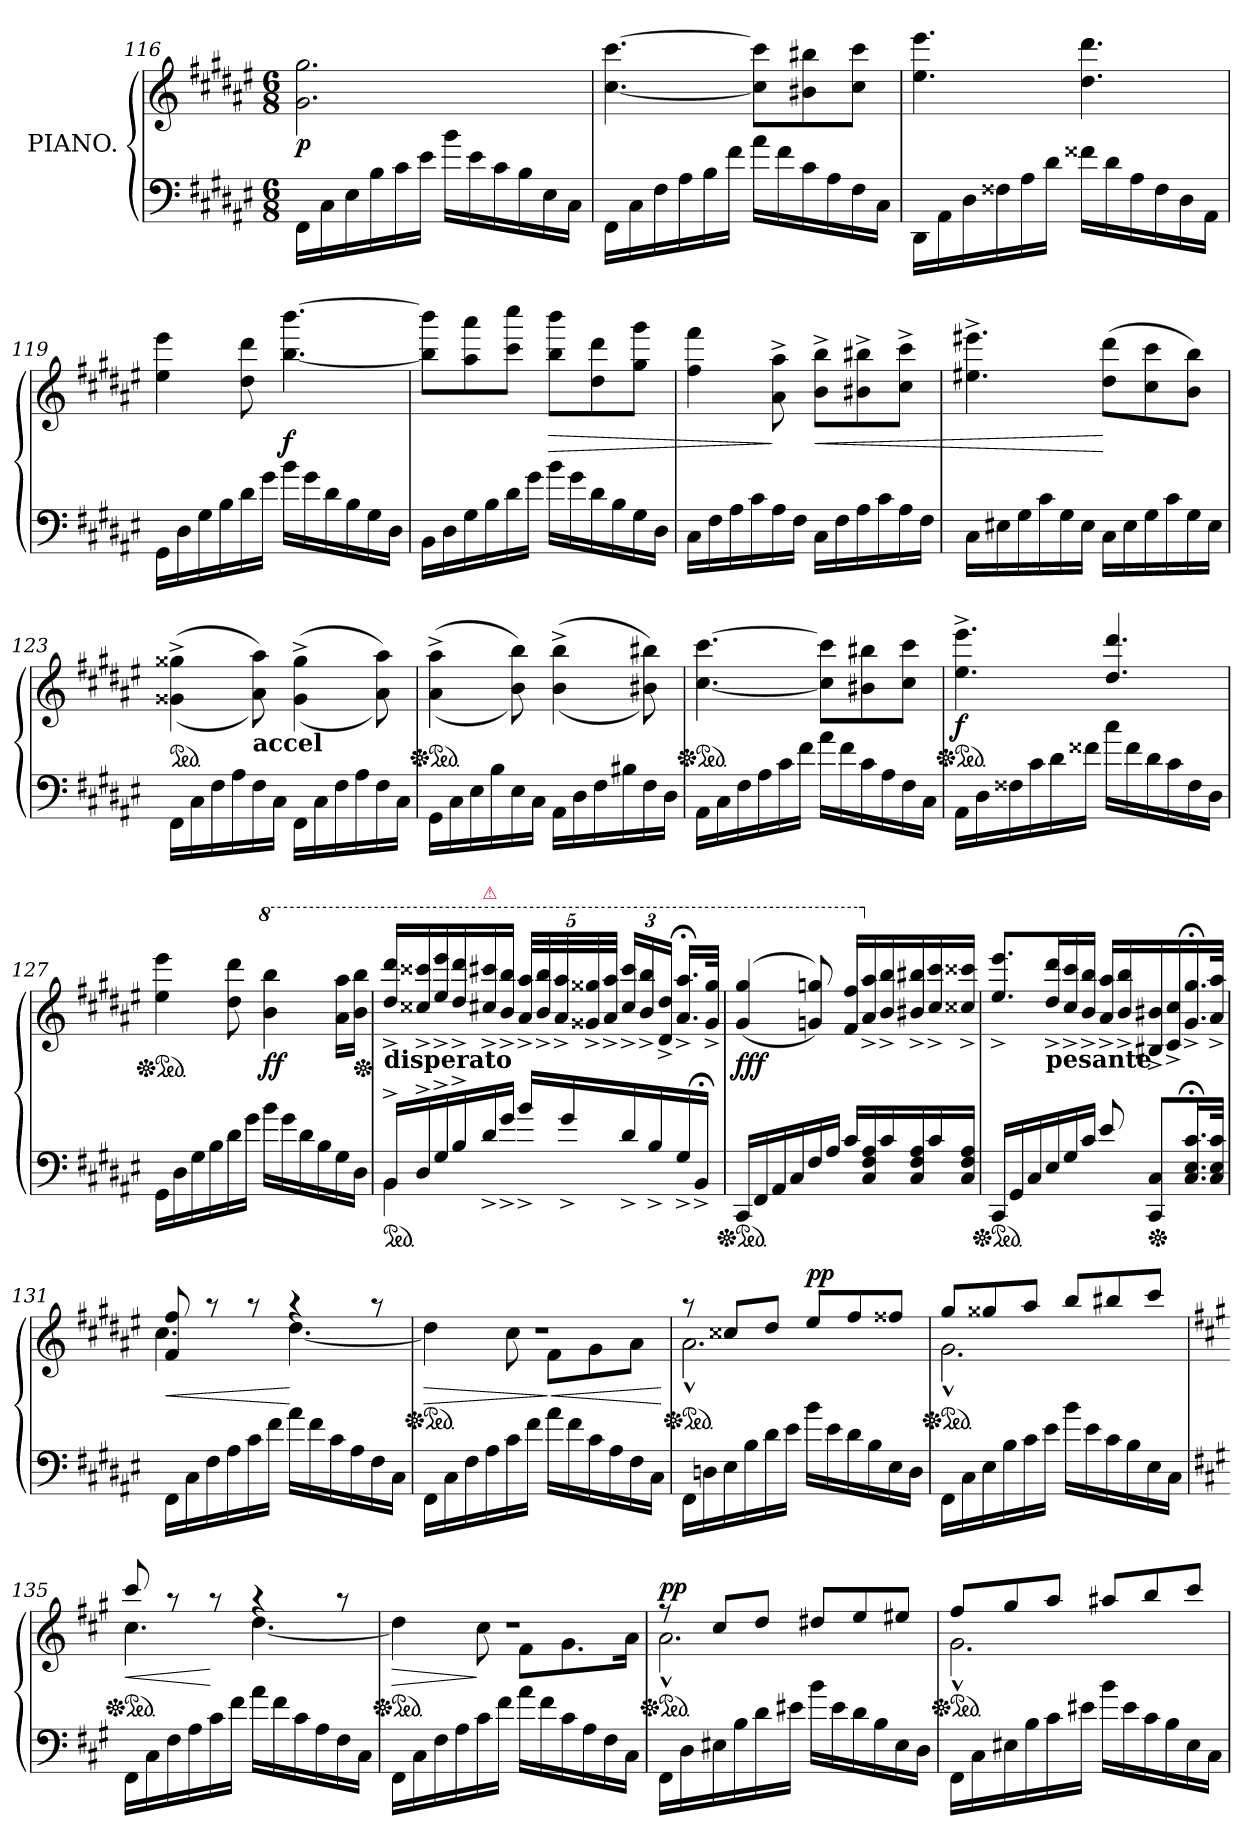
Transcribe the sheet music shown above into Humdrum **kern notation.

**kern	**kern	**dynam
*part2	*part1	*part1
*staff2	*staff1	*staff1
*I"PIANO.	*I"PIANO.	*
*clefF4	*clefG2	*
*k[f#c#g#d#a#e#]	*k[f#c#g#d#a#e#]	*
*M6/8	*M6/8	*
=116	=116	=116
16FF#\LL	2.g#\ 2.gg#\	p
16C#\	.	.
16E#\	.	.
16B\	.	.
16c#\	.	.
16e#\JJ	.	.
16b\LL	.	.
16e#\	.	.
16c#\	.	.
16B\	.	.
16E#\	.	.
16C#\JJ	.	.
=117	=117	=117
16FF#\LL	[4.cc#\ [4.ccc#\	.
16C#\	.	.
16F#\	.	.
16A#\	.	.
16B\	.	.
16f#\JJ	.	.
16a#\LL	8cc#]\ 8ccc#]\L	.
16f#\	.	.
16c#\	8b#X\ 8bb#X\	.
16A#\	.	.
16F#\	8cc#\ 8ccc#\J	.
16C#\JJ	.	.
=118	=118	=118
16DD#\LL	4.ee#\ 4.eee#\	.
16AA#\	.	.
16D#\	.	.
16F##X\	.	.
16A#\	.	.
16d#\JJ	.	.
16f##X\LL	4.dd#\ 4.ddd#\	.
16d#\	.	.
16A#\	.	.
16F##\	.	.
16D#\	.	.
16AA#\JJ	.	.
=119	=119	=119
16GG#\LL	4ee#\ 4eee#\	.
16D#\	.	.
16G#\	.	.
16B\	.	.
16d#\	8dd#\ 8ddd#\	.
16g#\JJ	.	.
16b\LL	[4.bb\ [4.bbb\	f
16g#\	.	.
16d#\	.	.
16B\	.	.
16G#\	.	.
16D#\JJ	.	.
=120	=120	=120
16BB\LL	8bb]\ 8bbb]\L	.
16D#\	.	.
16G#\	8aa#\ 8aaa#\	.
16B\	.	.
16d#\	8ccc#\ 8cccc#\J	.
16g#\JJ	.	.
!	!	!LO:HP:b
16b\LL	8bb\ 8bbb\L	>
16g#\	.	.
16d#\	8dd#\ 8ddd#\	.
16B\	.	.
16G#\	8gg#\ 8ggg#\J	.
16D#\JJ	.	.
=121	=121	=121
16C#\LL	4ff#\ 4fff#\	.
16F#\	.	.
16A#\	.	.
16c#\	.	.
16A#\	8a#^\ 8aa#^\	]
16F#\JJ	.	.
!	!	!LO:HP:b
16C#\LL	8b^\ 8bb^\L	<
16F#\	.	.
16A#\	8b#X^\ 8bb#X^\	.
16c#\	.	.
16A#\	8cc#^\ 8ccc#^\J	.
16F#\JJ	.	.
=122	=122	=122
16C#\LL	4.ee#X^<\ 4.eee#X^<\	.
16E#X\	.	.
16G#\	.	.
16c#\	.	.
16G#\	.	.
16E#\JJ	.	.
16C#\LL	(8dd#\ 8ddd#\L	[
16E#\	.	.
16G#\	8cc#\ 8ccc#\	.
16c#\	.	.
16G#\	8b\ 8bb\J)	.
16E#\JJ	.	.
=123	=123	=123
*	*ped	*
16FF#\LL	(<(>4g##X^\ 4gg##X^\	.
16C#\	.	.
16F#\	.	.
16A#\	.	.
!	!LO:TX:b:B:t=accel	!
16F#\	8a#\ 8aa#\))	.
16C#\JJ	.	.
16FF#\LL	(<(>4g##^\ 4gg##^\	.
16C#\	.	.
16F#\	.	.
16A#\	.	.
16F#\	8a#\ 8aa#\))	.
16C#\JJ	.	.
=124	=124	=124
*	*Xped	*
*	*ped	*
16GG#\LL	(<(>4a#^\ 4aa#^\	.
16C#\	.	.
16E#\	.	.
16B\	.	.
16E#\	8b\ 8bb\))	.
16C#\JJ	.	.
16AA#\LL	(<(>4b^\ 4bb^\	.
16D#\	.	.
16F#\	.	.
16B#X\	.	.
16F#\	8b#X\ 8bb#X\))	.
16D#\JJ	.	.
=125	=125	=125
*	*Xped	*
*	*ped	*
16AA#\LL	[4.cc#\ [4.ccc#\	.
16C#\	.	.
16F#\	.	.
16A#\	.	.
16c#\	.	.
16f#\JJ	.	.
16a#\LL	8cc#]\ 8ccc#]\L	.
16f#\	.	.
16c#\	8b#X\ 8bb#X\	.
16A#\	.	.
16F#\	8cc#\ 8ccc#\J	.
16C#\JJ	.	.
=126	=126	=126
*	*Xped	*
*	*ped	*
16AA#\LL	4.ee#^<\ 4.eee#^<\	f
16D#\	.	.
16F##X\	.	.
16c#\	.	.
16d#\	.	.
16f##X\JJ	.	.
16cc#\LL	4.dd#/ 4.ddd#/	.
16f##\	.	.
16d#\	.	.
16c#\	.	.
16F##\	.	.
16D#\JJ	.	.
=127	=127	=127
*	*Xped	*
*	*ped	*
16GG#\LL	4ee#\ 4eee#\	.
16D#\	.	.
16G#\	.	.
16B\	.	.
16d#\	8dd#\ 8ddd#\	.
16g#\JJ	.	.
*	*8va	*
16b\LL	4bb\ 4bbb\	ff
16g#\	.	.
16d#\	.	.
16B\	.	.
16G#\	16aa#\ 16aaa#\LL	.
16D#\JJ	16bb\ 16bbb\JJ	.
*	*Xped	*
=128	=128	=128
*^	*	*
!	!	!LO:TX:b:B:t=disperato	!
*ped	*	*	*
16BB^</LL	4BB\	16ddd#^/ 16dddd#^/LL	.
16D#^</	.	16ccc##X^/ 16cccc##X^/	.
16G#^</	.	16eee#^/ 16eeee#^/	.
16B^</	.	16ddd#^/ 16dddd#^/	.
!	!	!LO:TX:a:color=crimson:t=⚠	!
16d#^/	2ryy	16ccc#X^/ 16cccc#X^/	.
16g#^/JJ	.	16bb^/ 16bbb^/JJ	.
16b^/LL	.	40aa#^/ 40aaa#^/LLL	.
.	.	40bb^/ 40bbb^/	.
.	.	40aa#^/ 40aaa#^/	.
16g#^/	.	.	.
.	.	40gg##X^/ 40ggg##X^/	.
.	.	40aa#^/ 40aaa#^/JJJ	.
16d#^/	.	24ccc#^/ 24cccc#^/LL	.
.	.	24bb^/ 24bbb^/	.
16B^/	.	.	.
.	.	24dd#^/ 24ddd#^/JJ	.
16G#^/	.	16.aa#;<^/ 16.aaa#;<^/LL	.
16BB;<^/JJ	.	.	.
.	.	32gg##^/ 32ggg##^/JJk	.
*v	*v	*	*
=129	=129	=129
*Xped	*	*
*ped	*	*
16CC#/LL	(<(>4gg#/ 4ggg#/	fff
16FF#/	.	.
16AA#/	.	.
16C#/	.	.
16F#/	8ggn/ 8gggn/))	.
16A#/JJ	.	.
16c#/LL	16ff#/ 16fff#/LL	.
*	*X8va	*
16C#/ 16F#/ 16A#/	16a#^/ 16aa#^/	.
16c#/	16b^/ 16bb^/	.
16C#/ 16F#/ 16A#/	16b#X^/ 16bb#X^/	.
16c#/	16cc#^/ 16ccc#^/	.
16C#/ 16F#/ 16A#/JJ	16cc##X^/ 16ccc##X^/JJ	.
=130	=130	=130
*Xped	*	*
*ped	*	*
16CC#/LL	8.ee#^/ 8.eee#^/L	.
16GG#/	.	.
16C#/	.	.
!	!LO:TX:b:B:t=pesante	!
16E#/	16dd#^/ 16ddd#^/L	.
16G#/	16cc#^/ 16ccc#^/	.
16c#/JJ	16b^/ 16bb^/JJ	.
8e#/	16a#^/ 16aa#^/LL	.
.	16b^/ 16bb^/	.
*Xped	*	*
8CC#/ 8C#/L	16B#X^/ 16b#X^/	.
.	16c#^/ 16cc#^/	.
16.C#;/ 16.E#;/ 16.c#;/L	16.g#;<^/ 16.gg#;<^/	.
32C#/ 32E#/ 32c#/JJk	32a#^/ 32aa#^/JJk	.
=131	=131	=131
*	*^	*
!	!	!	!LO:HP:b
16FF#\LL	8f#/ 8ff#/	4.cc#\	<
16C#\	.	.	.
16F#\	8raa	.	.
16A#\	.	.	.
16c#\	8raa	.	.
16f#\JJ	.	.	.
16a#\LL	4raa	[4.dd#\	[
16f#\	.	.	.
16c#\	.	.	.
16A#\	.	.	.
16F#\	8raa	.	.
16C#\JJ	.	.	.
=132	=132	=132	=132
!	!	!	!LO:HP:b
*	*Xped	*	*
*	*ped	*	*
16FF#\LL	2.rdd	4dd#\]	>
16C#\	.	.	.
16F#\	.	.	.
16A#\	.	.	.
16c#\	.	8cc#\	.
16f#\JJ	.	.	.
!	!	!	!LO:HP:n=1:b
16a#\LL	.	8f#\L	] <
16f#\	.	.	.
16c#\	.	8g#\	.
16A#\	.	.	.
16F#\	.	8a#\J	.
16C#\JJ	.	.	.
*	*v	*v	*
.	.	[
=133	=133	=133
*	*^	*
*	*Xped	*	*
*	*ped	*	*
16FF#\LL	8raa	2.a#^^>\	.
16Dn\	.	.	.
16E#\	8cc##X/L	.	.
16B\	.	.	.
16d#\	8dd#/J	.	.
16e#\JJ	.	.	.
!	!	!	!LO:DY:a
16b\LL	8ee#/L	.	pp
16e#\	.	.	.
16d#\	8ff#/	.	.
16B\	.	.	.
16E#\	8ff##X/J	.	.
16D\JJ	.	.	.
=134	=134	=134	=134
*	*Xped	*	*
*	*ped	*	*
16FF#\LL	8gg#/L	2.g#^^>\	.
16C#\	.	.	.
16E#\	8gg##X/	.	.
16B\	.	.	.
16c#\	8aa#/J	.	.
16e#\JJ	.	.	.
16b\LL	8bb/L	.	.
16e#\	.	.	.
16c#\	8bb#X/	.	.
16B\	.	.	.
16E#\	8ccc#/J	.	.
16C#\JJ	.	.	.
=135	=135	=135	=135
*k[f#c#g#]	*k[f#c#g#]	*	*
!	!	!	!LO:HP:b
*	*Xped	*	*
*	*ped	*	*
16FF#\LL	8ccc#/	4.cc#\	<
16C#\	.	.	.
16F#\	8raa	.	.
16A\	.	.	.
16c#\	8raa	.	[
16f#\JJ	.	.	.
16a\LL	4raa	[4.dd\	.
16f#\	.	.	.
16c#\	.	.	.
16A\	.	.	.
16F#\	8raa	.	.
16C#\JJ	.	.	.
=136	=136	=136	=136
!	!	!	!LO:HP:b
*	*Xped	*	*
*	*ped	*	*
16FF#\LL	2.rdd	4dd\]	>
16C#\	.	.	.
16F#\	.	.	.
16A\	.	.	.
16c#\	.	8cc#\	]
16f#\JJ	.	.	.
16a\LL	.	8f#\L	.
16f#\	.	.	.
16c#\	.	8.g#\	.
16A\	.	.	.
16F#\	.	.	.
16C#\JJ	.	16a\Jk	.
=137	=137	=137	=137
!	!	!	!LO:DY:a
*	*Xped	*	*
*	*ped	*	*
16FF#\LL	8rff	2.a^^>\	pp
16D\	.	.	.
16E#X\	8cc#/L	.	.
16B\	.	.	.
16d\	8dd/J	.	.
16e#X\JJ	.	.	.
16b\LL	8dd#X/L	.	.
16e#\	.	.	.
16d\	8ee/	.	.
16B\	.	.	.
16E#\	8ee#X/J	.	.
16D\JJ	.	.	.
=138	=138	=138	=138
*	*Xped	*	*
*	*ped	*	*
16FF#\LL	8ff#/L	2.g#^^>\	.
16C#\	.	.	.
16E#X\	8gg#/	.	.
16B\	.	.	.
16c#\	8aa/J	.	.
16e#X\JJ	.	.	.
16b\LL	8aa#X/L	.	.
16e#\	.	.	.
16c#\	8bb/	.	.
16B\	.	.	.
16E#\	8ccc#/J	.	.
16C#\JJ	.	.	.
*	*v	*v	*
=	=	=
*-	*-	*-
